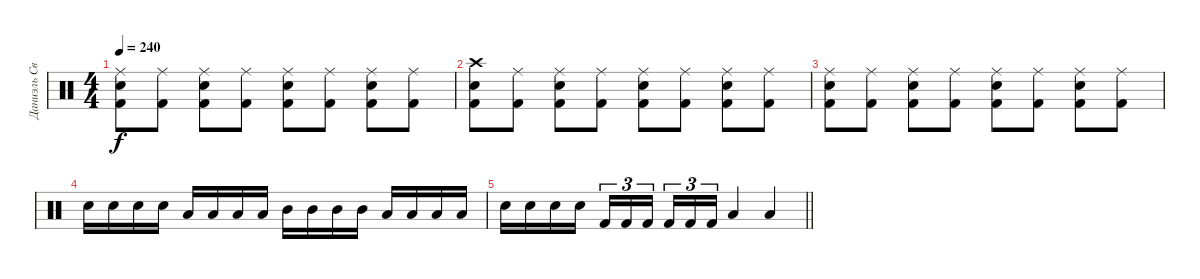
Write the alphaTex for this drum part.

\track ("Даниэль Свенсон" "Даниэль Св") {instrument percussion}
\staff {score}
\articulation defaults
\ts (4 4)
\tempo 240
\clef neutral
\ks c
("Ride (middle)" "Electric Snare (hit)" "Kick (hit) 2").8{dy f} ("Ride (middle)" "Kick (hit) 2").8 ("Ride (middle)" "Electric Snare (hit)" "Kick (hit) 2").8 ("Ride (middle)" "Kick (hit) 2").8 ("Ride (middle)" "Electric Snare (hit)" "Kick (hit) 2").8 ("Ride (middle)" "Kick (hit) 2").8 ("Ride (middle)" "Electric Snare (hit)" "Kick (hit) 2").8 ("Ride (middle)" "Kick (hit) 2").8 |
("Crash high (hit)" "Electric Snare (hit)" "Kick (hit) 2").8 ("Ride (middle)" "Kick (hit) 2").8 ("Ride (middle)" "Electric Snare (hit)" "Kick (hit) 2").8 ("Ride (middle)" "Kick (hit) 2").8 ("Ride (middle)" "Electric Snare (hit)" "Kick (hit) 2").8 ("Ride (middle)" "Kick (hit) 2").8 ("Ride (middle)" "Electric Snare (hit)" "Kick (hit) 2").8 ("Ride (middle)" "Kick (hit) 2").8 |
("Ride (middle)" "Electric Snare (hit)" "Kick (hit) 2").8 ("Ride (middle)" "Kick (hit) 2").8 ("Ride (middle)" "Electric Snare (hit)" "Kick (hit) 2").8 ("Ride (middle)" "Kick (hit) 2").8 ("Ride (middle)" "Electric Snare (hit)" "Kick (hit) 2").8 ("Ride (middle)" "Kick (hit) 2").8 ("Ride (middle)" "Electric Snare (hit)" "Kick (hit) 2").8 ("Ride (middle)" "Kick (hit) 2").8 |
"Electric Snare (hit)".16 "Electric Snare (hit)".16 "Electric Snare (hit)".16 "Electric Snare (hit)".16 "Low Tom (hit)".16 "Low Tom (hit)".16 "Low Tom (hit)".16 "Low Tom (hit)".16 "Mid Tom (hit)".16 "Mid Tom (hit)".16 "Mid Tom (hit)".16 "Mid Tom (hit)".16 "Low Tom (hit)".16 "Low Tom (hit)".16 "Low Tom (hit)".16 "Low Tom (hit)".16 |
\barLineRight lightlight "Electric Snare (hit)".16 "Electric Snare (hit)".16 "Electric Snare (hit)".16 "Electric Snare (hit)".16 "Kick (hit) 2".16{tu (3 2)} "Kick (hit) 2".16{tu (3 2)} "Kick (hit) 2".16{tu (3 2) beam splitsecondary} "Kick (hit) 2".16{tu (3 2)} "Kick (hit) 2".16{tu (3 2)} "Kick (hit) 2".16{tu (3 2)} "Low Tom (hit)".4 "Low Tom (hit)".4
